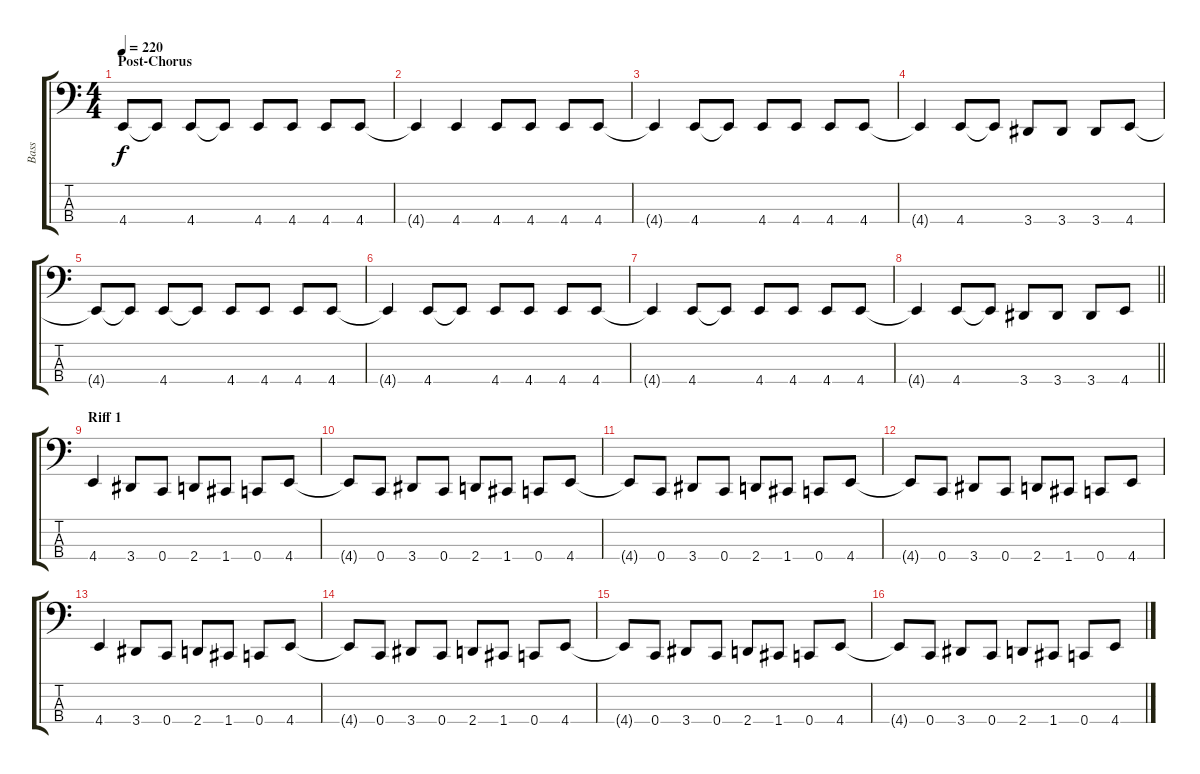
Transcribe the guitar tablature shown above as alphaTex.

\track ("Bass" "Bass") {instrument electricbasspick}
\staff {score tabs}
\tuning (Eb2 Bb1 F1 C1) {hide}
\ts (4 4)
\section ("" "Post-Chorus")
\tempo 220
\clef f4
\ks c
4.4.8{dy f} 4.4{t}.8 4.4.8 4.4{t}.8 4.4.8 4.4.8 4.4.8 4.4.8 |
4.4{t}.4 4.4.4 4.4.8 4.4.8 4.4.8 4.4.8 |
4.4{t}.4 4.4.8 4.4{t}.8 4.4.8 4.4.8 4.4.8 4.4.8 |
4.4{t}.4 4.4.8 4.4{t}.8 3.4.8 3.4.8 3.4.8 4.4.8 |
4.4{t}.8 4.4{t}.8 4.4.8 4.4{t}.8 4.4.8 4.4.8 4.4.8 4.4.8 |
4.4{t}.4 4.4.8 4.4{t}.8 4.4.8 4.4.8 4.4.8 4.4.8 |
4.4{t}.4 4.4.8 4.4{t}.8 4.4.8 4.4.8 4.4.8 4.4.8 |
\barLineRight lightlight
4.4{t}.4 4.4.8 4.4{t}.8 3.4.8 3.4.8 3.4.8 4.4.8 |
\section ("" "Riff 1")
4.4.4 3.4.8 0.4.8 2.4.8 1.4.8 0.4.8 4.4.8 |
4.4{t}.8 0.4.8 3.4.8 0.4.8 2.4.8 1.4.8 0.4.8 4.4.8 |
4.4{t}.8 0.4.8 3.4.8 0.4.8 2.4.8 1.4.8 0.4.8 4.4.8 |
4.4{t}.8 0.4.8 3.4.8 0.4.8 2.4.8 1.4.8 0.4.8 4.4.8 |
4.4.4 3.4.8 0.4.8 2.4.8 1.4.8 0.4.8 4.4.8 |
4.4{t}.8 0.4.8 3.4.8 0.4.8 2.4.8 1.4.8 0.4.8 4.4.8 |
4.4{t}.8 0.4.8 3.4.8 0.4.8 2.4.8 1.4.8 0.4.8 4.4.8 |
4.4{t}.8 0.4.8 3.4.8 0.4.8 2.4.8 1.4.8 0.4.8 4.4.8
